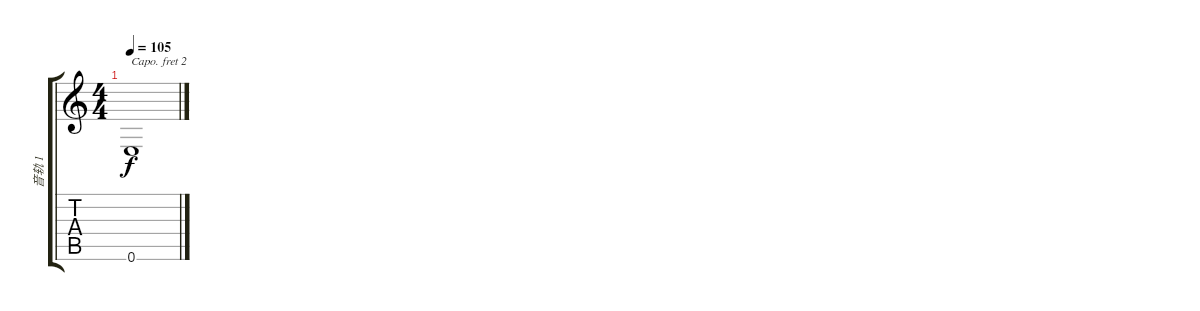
\track ("音轨 1" "音轨 1") {instrument acousticguitarsteel}
\staff {score tabs}
\capo 2
\tuning (D4 A3 G3 D3 A2 D2) {hide}
\ts (4 4)
\tempo 105
\clef g2
\ks c
0.6{t}.1{dy f}
